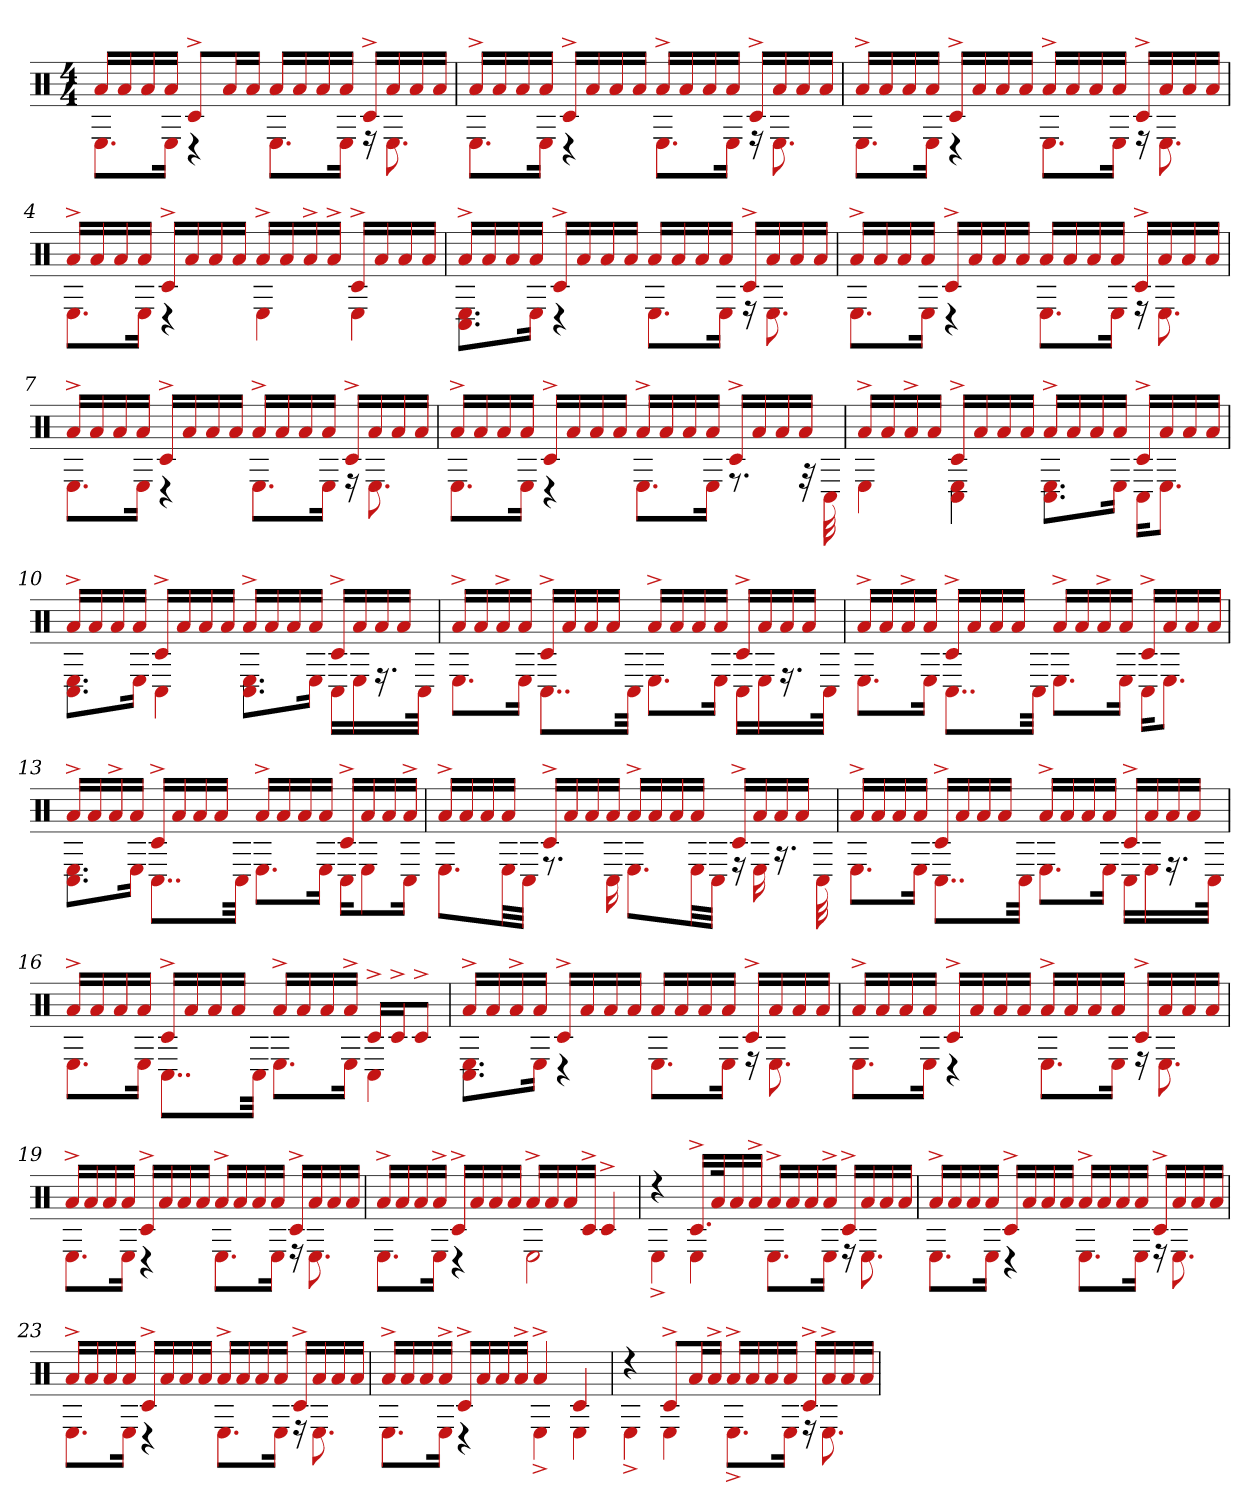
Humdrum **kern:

**kern
*part1
*staff1
*clefX
*k[]
*M4/4
=1
*^
16aLL	8.EL
16a	.
16a	.
16aJJ	16EJk
8c#^L	4r
16aL	.
16aJJ	.
16aLL	8.EL
16a	.
16a	.
16aJJ	16EJk
16c#^LL	16r
16a	8.E
16a	.
16aJJ	.
=2	=2
16a^LL	8.EL
16a	.
16a	.
16aJJ	16EJk
16c#^LL	4r
16a	.
16a	.
16aJJ	.
16a^LL	8.EL
16a	.
16a	.
16aJJ	16EJk
16c#^LL	16r
16a	8.E
16a	.
16aJJ	.
=3	=3
16a^LL	8.EL
16a	.
16a	.
16aJJ	16EJk
16c#^LL	4r
16a	.
16a	.
16aJJ	.
16a^LL	8.EL
16a	.
16a	.
16aJJ	16EJk
16c#^LL	16r
16a	8.E
16a	.
16aJJ	.
=4	=4
16a^LL	8.EL
16a	.
16a	.
16aJJ	16EJk
16c#^LL	4r
16a	.
16a	.
16aJJ	.
16a^LL	4E
16a	.
16a^	.
16a^JJ	.
16c#^LL	4E
16a	.
16a	.
16aJJ	.
=5	=5
16a^LL	8.C# 8.EL
16a	.
16a	.
16aJJ	16EJk
16c#^LL	4r
16a	.
16a	.
16aJJ	.
16aLL	8.EL
16a	.
16a	.
16aJJ	16EJk
16c#^LL	16r
16a	8.E
16a	.
16aJJ	.
=6	=6
16a^LL	8.EL
16a	.
16a	.
16aJJ	16EJk
16c#^LL	4r
16a	.
16a	.
16aJJ	.
16aLL	8.EL
16a	.
16a	.
16aJJ	16EJk
16c#^LL	16r
16a	8.E
16a	.
16aJJ	.
=7	=7
16a^LL	8.EL
16a	.
16a	.
16aJJ	16EJk
16c#^LL	4r
16a	.
16a	.
16aJJ	.
16a^LL	8.EL
16a	.
16a	.
16aJJ	16EJk
16c#^LL	16r
16a	8.E
16a	.
16aJJ	.
=8	=8
16a^LL	8.EL
16a	.
16a	.
16aJJ	16EJk
16c#^LL	4r
16a	.
16a	.
16aJJ	.
16a^LL	8.EL
16a	.
16a	.
16aJJ	16EJk
16c#^LL	8.r
16a	.
16a	.
16aJJ	32r
.	32C#
=9	=9
16a^LL	4E
16a	.
16a^	.
16aJJ	.
16c#^LL	4C# 4E
16a	.
16a	.
16aJJ	.
16a^LL	8.C# 8.EL
16a	.
16a	.
16aJJ	16EJk
16c#^LL	16C#KL
16a	8.EJ
16a	.
16aJJ	.
=10	=10
16a^LL	8.C# 8.EL
16a	.
16a	.
16aJJ	16EJk
16c#^LL	4C#
16a	.
16a	.
16aJJ	.
16a^LL	8.C# 8.EL
16a	.
16a	.
16aJJ	16EJk
16c#^LL	16C#LL
16a	16E
16a	16.r
16aJJ	.
.	32C#JJk
=11	=11
16a^LL	8.EL
16a	.
16a^	.
16aJJ	16EJk
16c#^LL	8..C#L
16a	.
16a	.
16aJJ	.
.	32C#Jkk
16a^LL	8.EL
16a	.
16a	.
16aJJ	16EJk
16c#^LL	16C#LL
16a	16E
16a	16.r
16aJJ	.
.	32C#JJk
=12	=12
16a^LL	8.EL
16a	.
16a^	.
16aJJ	16EJk
16c#^LL	8..C#L
16a	.
16a	.
16aJJ	.
.	32C#Jkk
16a^LL	8.EL
16a	.
16a^	.
16aJJ	16EJk
16c#^LL	16C#KL
16a	8.EJ
16a	.
16aJJ	.
=13	=13
16a^LL	8.C# 8.EL
16a	.
16a^	.
16aJJ	16EJk
16c#^LL	8..C#L
16a	.
16a	.
16aJJ	.
.	32C#Jkk
16a^LL	8.EL
16a	.
16a	.
16aJJ	16EJk
16c#^LL	16C#KL
16a	8E
16a	.
16a^JJ	16C#Jk
=14	=14
16a^LL	8.EL
16a	.
16a	.
16aJJ	32ELL
.	32C#JJJ
16c#^LL	8.r
16a	.
16a	.
16aJJ	16C#
16a^LL	8.EL
16a	.
16a	.
16aJJ	32ELL
.	32C#JJJ
16c#^LL	16r
16a	16E
16a	16.r
16aJJ	.
.	32C#
=15	=15
16a^LL	8.EL
16a	.
16a	.
16aJJ	16EJk
16c#^LL	8..C#L
16a	.
16a	.
16aJJ	.
.	32C#Jkk
16a^LL	8.EL
16a	.
16a	.
16aJJ	16EJk
16c#^LL	16C#LL
16a	16E
16a	16.r
16aJJ	.
.	32C#JJk
=16	=16
16a^LL	8.EL
16a	.
16a	.
16aJJ	16EJk
16c#^LL	8..C#L
16a	.
16a	.
16aJJ	.
.	32C#Jkk
16a^LL	8.EL
16a	.
16a	.
16a^JJ	16EJk
16c#^LL	4C#
16c#^J	.
8c#^J	.
=17	=17
16a^LL	8.C# 8.EL
16a	.
16a^	.
16aJJ	16EJk
16c#^LL	4r
16a	.
16a	.
16aJJ	.
16aLL	8.EL
16a	.
16a	.
16aJJ	16EJk
16c#^LL	16r
16a	8.E
16a	.
16aJJ	.
=18	=18
16a^LL	8.EL
16a	.
16a	.
16aJJ	16EJk
16c#^LL	4r
16a	.
16a	.
16aJJ	.
16a^LL	8.EL
16a	.
16a	.
16aJJ	16EJk
16c#^LL	16r
16a	8.E
16a	.
16aJJ	.
=19	=19
16a^LL	8.EL
16a	.
16a	.
16aJJ	16EJk
16c#^LL	4r
16a	.
16a	.
16aJJ	.
16a^LL	8.EL
16a	.
16a	.
16aJJ	16EJk
16c#^LL	16r
16a	8.E
16a	.
16aJJ	.
=20	=20
16a^LL	8.EL
16a	.
16a	.
16a^JJ	16EJk
16c#^LL	4r
16a	.
16a	.
16aJJ	.
16a^LL	2E
16a	.
16a	.
16c#^JJ	.
4c#^	.
=21	=21
4r	4E^
16.c#^LL	4E
32ak	.
16a	.
16a^JJ	.
16a^LL	8.EL
16a	.
16a	.
16a^JJ	16EJk
16c#^LL	16r
16a	8.E
16a	.
16aJJ	.
=22	=22
16a^LL	8.EL
16a	.
16a	.
16aJJ	16EJk
16c#^LL	4r
16a	.
16a	.
16aJJ	.
16a^LL	8.EL
16a	.
16a	.
16aJJ	16EJk
16c#^LL	16r
16a	8.E
16a	.
16aJJ	.
=23	=23
16a^LL	8.EL
16a	.
16a	.
16aJJ	16EJk
16c#^LL	4r
16a	.
16a	.
16aJJ	.
16a^LL	8.EL
16a	.
16a	.
16aJJ	16EJk
16c#^LL	16r
16a	8.E
16a	.
16aJJ	.
=24	=24
16a^LL	8.EL
16a	.
16a	.
16a^JJ	16EJk
16c#^LL	4r
16a	.
16a	.
16a^JJ	.
4a^	4E^
4c#	4E
=25	=25
4r	4E^
8c#^L	4E
16aL	.
16a^JJ	.
16a^LL	8.E^L
16a	.
16a	.
16aJJ	16EJk
16c#^LL	16r
16a^	8.E
16a	.
16aJJ	.
*v	*v
=
*-
